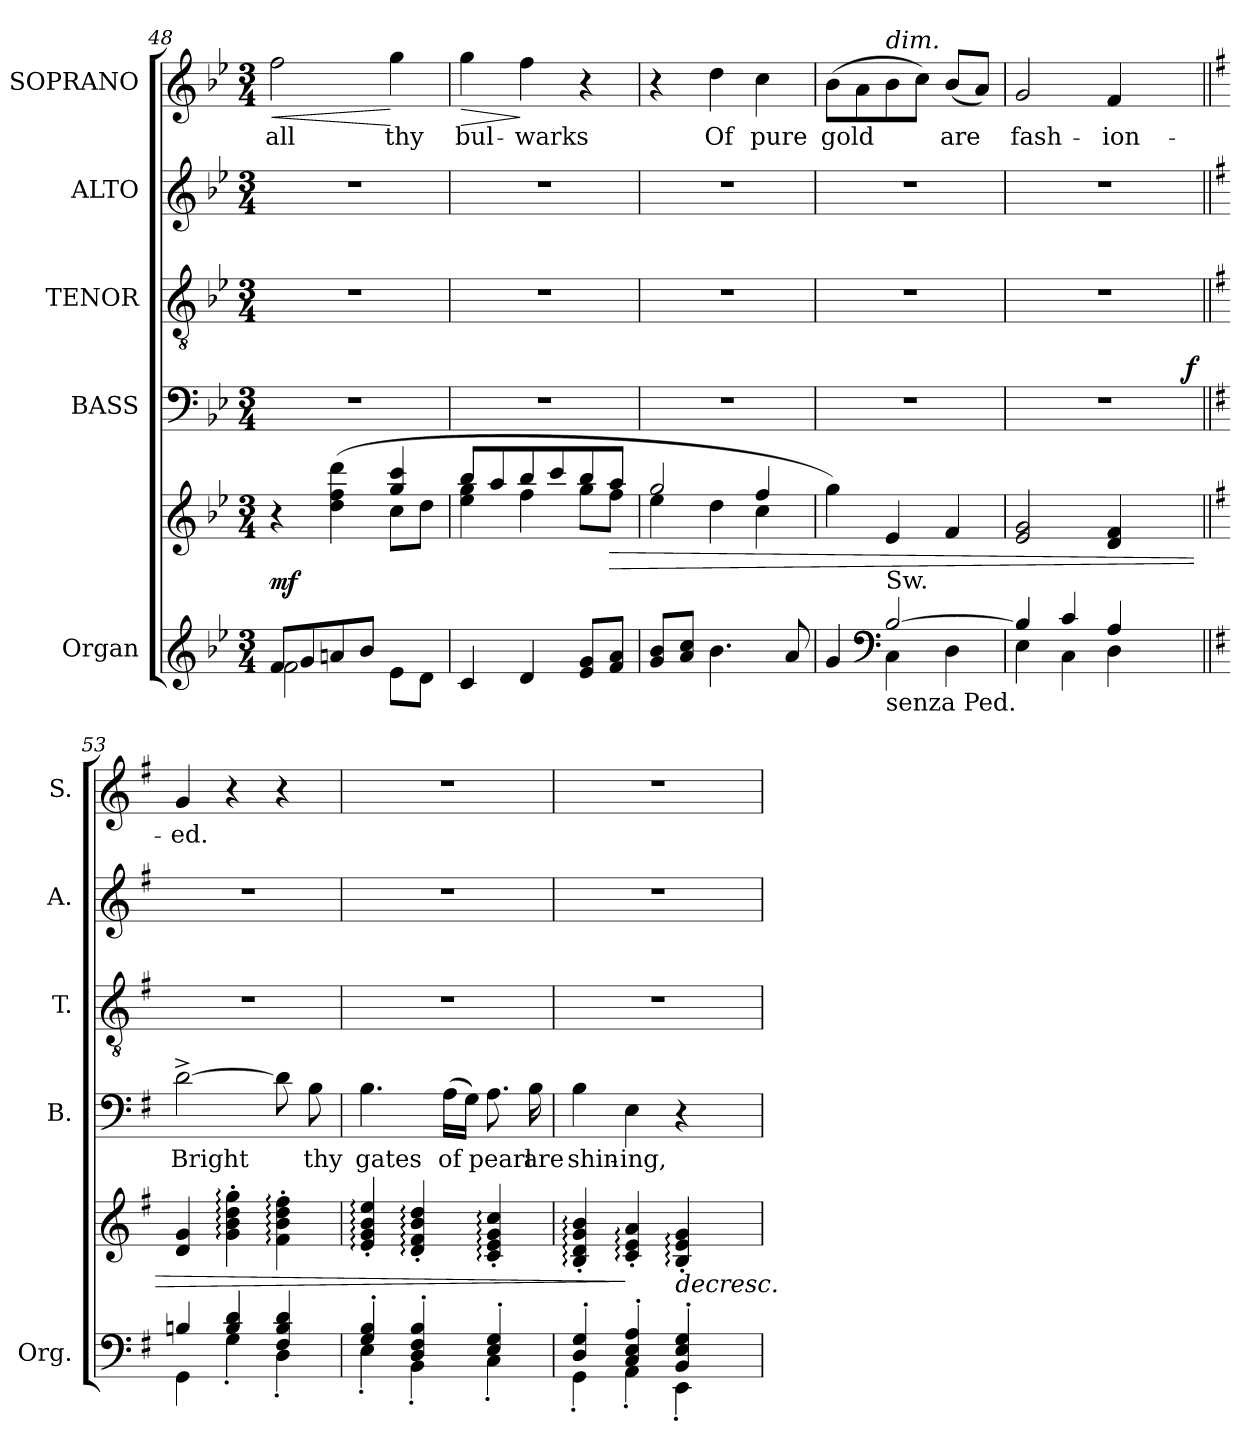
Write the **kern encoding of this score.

**kern	**kern	**dynam	**kern	**text	**dynam	**kern	**kern	**kern	**text	**dynam
*part5	*part5	*part5	*part4	*part4	*part4	*part3	*part2	*part1	*part1	*part1
*staff6	*staff5	*staff5/6	*staff4	*staff4	*staff4	*staff3	*staff2	*staff1	*staff1	*staff1
*I"Organ	*	*	*I"BASS	*	*	*I"TENOR	*I"ALTO	*I"SOPRANO	*	*
*I'Org.	*	*	*I'B.	*	*	*I'T.	*I'A.	*I'S.	*	*
*clefG2	*clefG2	*	*clefF4	*	*	*clefGv2	*clefG2	*clefG2	*	*
*	*	*	*	*	*	*ITrd7c12	*	*	*	*
*k[b-e-]	*k[b-e-]	*	*k[b-e-]	*	*	*k[b-e-]	*k[b-e-]	*k[b-e-]	*	*
*B-:	*B-:	*	*B-:	*	*	*B-:	*B-:	*B-:	*	*
*M3/4	*M3/4	*	*M3/4	*	*	*M3/4	*M3/4	*M3/4	*	*
=48	=48	=48	=48	=48	=48	=48	=48	=48	=48	=48
*^	*^	*	*	*	*	*	*	*	*	*
!	!	!	!	!	!LO:N:vis=1	!	!	!LO:N:vis=1	!LO:N:vis=1	!	!	!
!	!	!	!	!	!	!	!	!	!	!	!LO:LY:b:color=#000000	!LO:HP:b
8fi/L	2fi\	4r	2ryy	mf	2.r	.	.	2.r	2.r	2ffi\	all	<
8gi/	.	.	.	.	.	.	.	.	.	.	.	.
8ani/	.	(4ddi\ 4ffi 4dddi	.	.	.	.	.	.	.	.	.	.
8b-i/J	.	.	.	.	.	.	.	.	.	.	.	.
!	!	!	!	!	!	!	!	!	!	!	!LO:LY:b:color=#000000	!
4ryy	8e-i\L	4ggi/ 4ccci	8cci\L	.	.	.	.	.	.	4ggi\	thy	[
.	8di\J	.	8ddi\J	.	.	.	.	.	.	.	.	.
=49	=49	=49	=49	=49	=49	=49	=49	=49	=49	=49	=49	=49
!	!	!	!	!	!LO:N:vis=1	!	!	!LO:N:vis=1	!LO:N:vis=1	!	!	!
*v	*v	*	*	*	*	*	*	*	*	*	*	*
*^	*	*	*	*	*	*	*	*	*	*	*
!	!	!	!	!	!	!	!	!	!	!	!LO:LY:b:color=#000000	!LO:HP:b
*v	*v	*	*	*	*	*	*	*	*	*	*	*
4ci/	8bb-i/L	4ee-i\ 4ggi	.	2.r	.	.	2.r	2.r	4ggi\	bul-	>
.	8aai/	.	.	.	.	.	.	.	.	.	.
!	!	!	!	!	!	!	!	!	!	!LO:LY:b:color=#000000	!
4di/	8bb-i/	4ffi\	]	.	.	.	.	.	4ffi\	-warks	]
.	8ccci/	.	.	.	.	.	.	.	.	.	.
8e-i/ 8giL	8bb-i/	8ggi\L	.	.	.	.	.	.	4r	.	.
!	!	!	!LO:HP:b	!	!	!	!	!	!	!	!
8fi/ 8aiJ	8aai/J	8ffi\J	>	.	.	.	.	.	.	.	.
!!LO:LB:g=z
=50	=50	=50	=50	=50	=50	=50	=50	=50	=50	=50	=50
!	!	!	!	!LO:N:vis=1	!	!	!LO:N:vis=1	!LO:N:vis=1	!	!	!
8gi/ 8b-iL	2ggi/	4ee-i\	.	2.r	.	.	2.r	2.r	4r	.	.
8ai/ 8cciJ	.	.	.	.	.	.	.	.	.	.	.
!	!	!	!	!	!	!	!	!	!	!LO:LY:b:color=#000000	!
4.b-i\	.	4ddi\	.	.	.	.	.	.	4ddi\	Of	.
!	!	!	!	!	!	!	!	!	!	!LO:LY:b:color=#000000	!
.	4ffi/	4cci\	.	.	.	.	.	.	4cci\	pure	.
8ai/	.	.	.	.	.	.	.	.	.	.	.
*	*v	*v	*	*	*	*	*	*	*	*	*
=51	=51	=51	=51	=51	=51	=51	=51	=51	=51	=51
*^	*	*	*	*	*	*	*	*	*	*
!	!	!	!	!LO:N:vis=1	!	!	!LO:N:vis=1	!LO:N:vis=1	!	!	!
!	!	!	!	!	!	!	!	!	!	!LO:LY:b:color=#000000	!
4gi/	4ryy	4ggi\)	.	2.r	.	.	2.r	2.r	(8b-i\L	gold	.
.	.	.	.	.	.	.	.	.	8ai\	.	.
*clefF4	*	*	*	*	*	*	*	*	*	*	*
!	!	!	!	!	!	!	!	!	!LO:TX:a:i:t=dim.	!	!
!LO:TX:b:t=senza Ped.	!	!	!	!	!	!	!	!	!	!	!
!LO:TX:a:t=Sw.	!	!	!	!	!	!	!	!	!	!	!
[2B-i/	4Ci\	4e-i/	.	.	.	.	.	.	8b-i\	.	.
.	.	.	.	.	.	.	.	.	8cci\J)	.	.
!	!	!	!	!	!	!	!	!	!	!LO:LY:b:color=#000000	!
.	4Di\	4fi/	.	.	.	.	.	.	(8b-i/L	are	.
.	.	.	.	.	.	.	.	.	8ai/J)	.	.
=52	=52	=52	=52	=52	=52	=52	=52	=52	=52	=52	=52
!	!	!	!	!LO:N:vis=1	!	!	!LO:N:vis=1	!LO:N:vis=1	!	!	!
!	!	!	!	!	!	!	!	!	!	!LO:LY:b:color=#000000	!
*	*	*	*	*^	*	*	*	*	*	*	*
4B-i/]	4E-i\	2e-i/ 2gi	.	2.r	2ryy	.	.	2.r	2.r	2gi/	fash-	.
4ci/	4Ci\	.	.	.	.	.	.	.	.	.	.	.
!	!	!	!	!	!	!	!	!	!	!	!LO:LY:b:color=#000000	!
4Ai/	4Di\	4di/ 4fi	.	.	8ryy	.	.	.	.	4fi/	-ion-	.
.	.	.	.	.	16ryy	.	.	.	.	.	.	.
.	.	.	.	.	32ryy	.	.	.	.	.	.	.
.	.	.	.	.	64ryy	.	.	.	.	.	.	.
.	.	.	.	.	128...ryy	.	.	.	.	.	.	.
.	.	.	.	.	1024ryy	.	f	.	.	.	.	.
*	*	*	*	*v	*v	*	*	*	*	*	*	*
=53||	=53||	=53||	=53||	=53||	=53||	=53||	=53||	=53||	=53||	=53||	=53||
*k[f#]	*	*k[f#]	*	*k[f#]	*	*	*k[f#]	*k[f#]	*k[f#]	*	*
*G:	*	*G:	*	*G:	*	*	*G:	*G:	*G:	*	*
*	*	*	*	*^	*	*	*	*	*	*	*
!	!	!	!	!	!	!LO:LY:b:color=#000000	!	!LO:N:vis=1	!LO:N:vis=1	!	!	!
*	*	*	*	*v	*v	*	*	*	*	*	*	*
*	*	*	*	*^	*	*	*	*	*	*	*
!	!	!	!	!LO:TX:a:i:t=Tenors & Basses	!	!	!	!	!	!	!	!
!	!	!	!	!	!	!	!	!	!	!	!LO:LY:b:color=#000000	!
*	*	*	*	*v	*v	*	*	*	*	*	*	*
4Bni/	4GGi\	4di/ 4gi	.	[2d^i\	Bright	.	2.r	2.r	4gi/	-ed.	.
4Bi/ 4di	4G'i\	4gi\:' 4bi:' 4ddi:' 4ggi:'	.	.	.	.	.	.	4r	.	.
4F#i/ 4Bi 4di	4D'i\	4f#i\:' 4bi:' 4ddi:' 4ff#i:'	.	8di\]	.	.	.	.	4r	.	.
!	!	!	!	!	!LO:LY:b:color=#000000	!	!	!	!	!	!
.	.	.	.	8Bi\	thy	.	.	.	.	.	.
=54	=54	=54	=54	=54	=54	=54	=54	=54	=54	=54	=54
!	!	!	!	!	!LO:LY:b:color=#000000	!	!LO:N:vis=1	!LO:N:vis=1	!LO:N:vis=1	!	!
4Gi/' 4Bi'	4E'i\	4ei/:' 4gi:' 4bi:' 4eei:'	.	4.Bi\	gates	.	2.r	2.r	2.r	.	.
4Di/' 4F#i' 4Bi'	4BB'i\	4di/:' 4f#i:' 4bi:' 4ddi:'	.	.	.	.	.	.	.	.	.
!	!	!	!	!	!LO:LY:b:color=#000000	!	!	!	!	!	!
.	.	.	.	(16Ai\LL	of	.	.	.	.	.	.
.	.	.	.	16Gi\JJ)	.	.	.	.	.	.	.
!	!	!	!	!	!LO:LY:b:color=#000000	!	!	!	!	!	!
4Ei/' 4Gi'	4C'i\	4ci/:' 4ei:' 4gi:' 4cci:'	.	8.Ai\	pearl	.	.	.	.	.	.
!	!	!	!	!	!LO:LY:b:color=#000000	!	!	!	!	!	!
.	.	.	.	16Bi\	are	.	.	.	.	.	.
=55	=55	=55	=55	=55	=55	=55	=55	=55	=55	=55	=55
!	!	!	!	!	!LO:LY:b:color=#000000	!	!LO:N:vis=1	!LO:N:vis=1	!LO:N:vis=1	!	!
4Di/' 4Gi'	4GG'i\	4Bi/:' 4di:' 4gi:' 4bi:'	.	4Bi\	shin-	.	2.r	2.r	2.r	.	.
!	!	!	!	!	!LO:LY:b:color=#000000	!	!	!	!	!	!
4Ci/' 4Ei' 4Ai'	4AA'i\	4ci/:' 4ei:' 4ai:'	]	4Ei\	-ing,	.	.	.	.	.	.
!	!	!	!LO:HP:b	!	!	!	!	!	!	!	!
4BBi/' 4Ei' 4Gi'	4EE'i\	4Bi/:' 4ei:' 4gi:'	>	4r	.	.	.	.	.	.	.
*v	*v	*	*	*	*	*	*	*	*	*	*
=	=	=	=	=	=	=	=	=	=	=
*-	*-	*-	*-	*-	*-	*-	*-	*-	*-	*-
